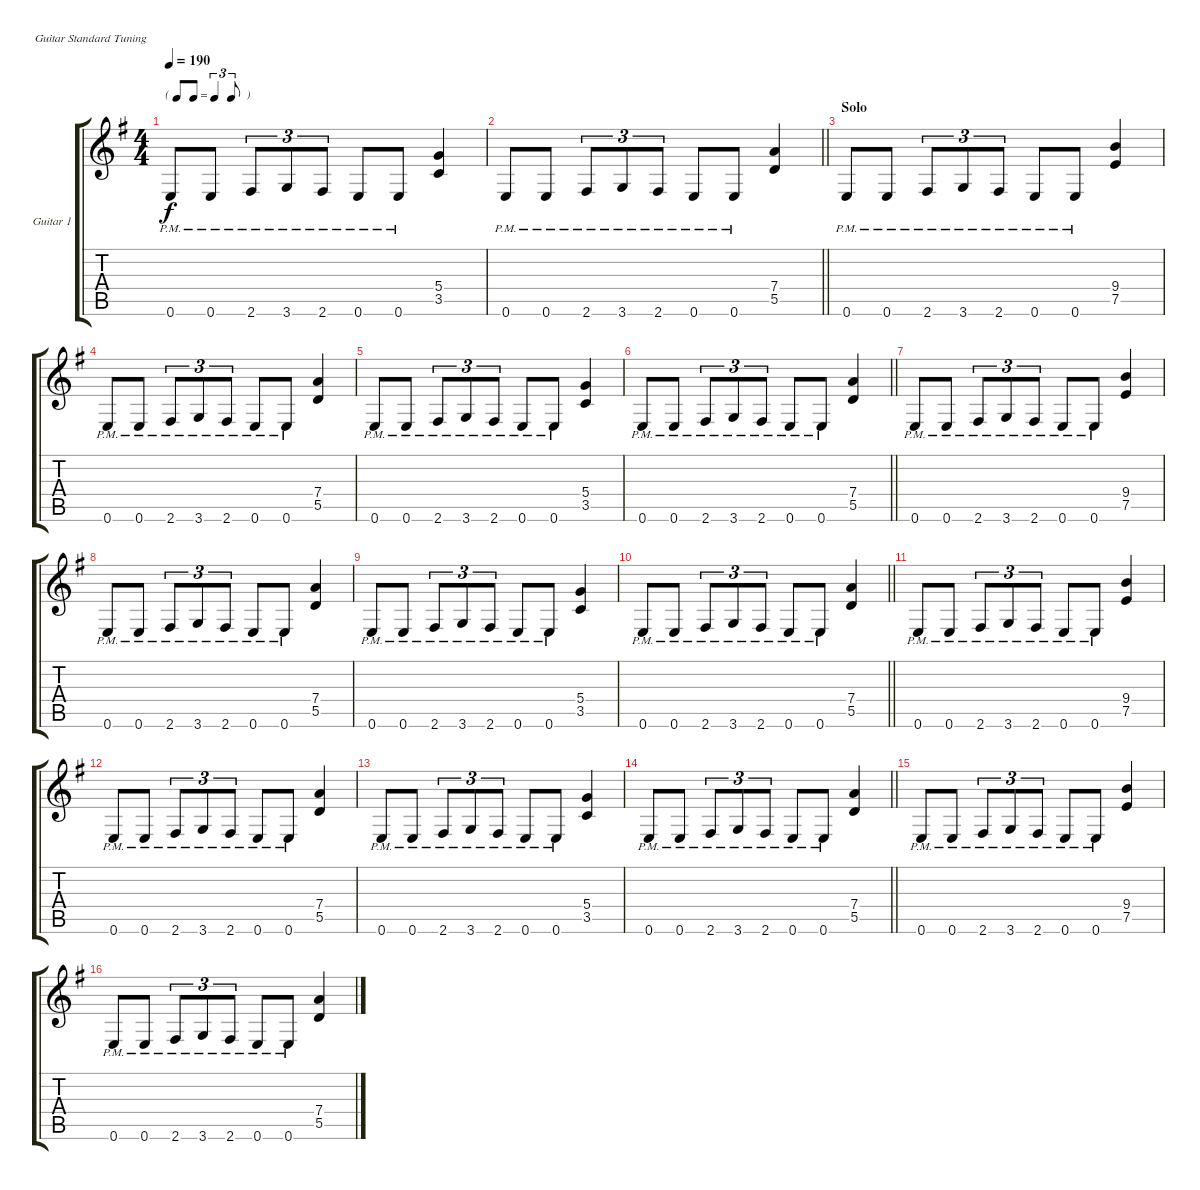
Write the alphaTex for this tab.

\bracketExtendMode groupsimilarinstruments
\firstSystemTrackNameOrientation horizontal
\otherSystemsTrackNameOrientation horizontal
\track ("Guitar 1" "Guitar 1") {instrument distortionguitar}
\staff {score tabs}
\tuning (E4 B3 G3 D3 A2 E2)
\ts (4 4)
\tf triplet8th
\tempo 190
\clef g2
\ks g
0.6{pm}.8{dy f} 0.6{pm}.8 2.6{pm}.8{tu (3 2)} 3.6{pm}.8{tu (3 2)} 2.6{pm}.8{tu (3 2)} 0.6{pm}.8 0.6{pm}.8 (5.4 3.5).4 |
\barLineRight lightlight
0.6{pm}.8 0.6{pm}.8 2.6{pm}.8{tu (3 2)} 3.6{pm}.8{tu (3 2)} 2.6{pm}.8{tu (3 2)} 0.6{pm}.8 0.6{pm}.8 (7.4 5.5).4 |
\section ("" "Solo")
0.6{pm}.8 0.6{pm}.8 2.6{pm}.8{tu (3 2)} 3.6{pm}.8{tu (3 2)} 2.6{pm}.8{tu (3 2)} 0.6{pm}.8 0.6{pm}.8 (9.4 7.5).4 |
0.6{pm}.8 0.6{pm}.8 2.6{pm}.8{tu (3 2)} 3.6{pm}.8{tu (3 2)} 2.6{pm}.8{tu (3 2)} 0.6{pm}.8 0.6{pm}.8 (7.4 5.5).4 |
0.6{pm}.8 0.6{pm}.8 2.6{pm}.8{tu (3 2)} 3.6{pm}.8{tu (3 2)} 2.6{pm}.8{tu (3 2)} 0.6{pm}.8 0.6{pm}.8 (5.4 3.5).4 |
\barLineRight lightlight
0.6{pm}.8 0.6{pm}.8 2.6{pm}.8{tu (3 2)} 3.6{pm}.8{tu (3 2)} 2.6{pm}.8{tu (3 2)} 0.6{pm}.8 0.6{pm}.8 (7.4 5.5).4 |
0.6{pm}.8 0.6{pm}.8 2.6{pm}.8{tu (3 2)} 3.6{pm}.8{tu (3 2)} 2.6{pm}.8{tu (3 2)} 0.6{pm}.8 0.6{pm}.8 (9.4 7.5).4 |
0.6{pm}.8 0.6{pm}.8 2.6{pm}.8{tu (3 2)} 3.6{pm}.8{tu (3 2)} 2.6{pm}.8{tu (3 2)} 0.6{pm}.8 0.6{pm}.8 (7.4 5.5).4 |
0.6{pm}.8 0.6{pm}.8 2.6{pm}.8{tu (3 2)} 3.6{pm}.8{tu (3 2)} 2.6{pm}.8{tu (3 2)} 0.6{pm}.8 0.6{pm}.8 (5.4 3.5).4 |
\barLineRight lightlight
0.6{pm}.8 0.6{pm}.8 2.6{pm}.8{tu (3 2)} 3.6{pm}.8{tu (3 2)} 2.6{pm}.8{tu (3 2)} 0.6{pm}.8 0.6{pm}.8 (7.4 5.5).4 |
0.6{pm}.8 0.6{pm}.8 2.6{pm}.8{tu (3 2)} 3.6{pm}.8{tu (3 2)} 2.6{pm}.8{tu (3 2)} 0.6{pm}.8 0.6{pm}.8 (9.4 7.5).4 |
0.6{pm}.8 0.6{pm}.8 2.6{pm}.8{tu (3 2)} 3.6{pm}.8{tu (3 2)} 2.6{pm}.8{tu (3 2)} 0.6{pm}.8 0.6{pm}.8 (7.4 5.5).4 |
0.6{pm}.8 0.6{pm}.8 2.6{pm}.8{tu (3 2)} 3.6{pm}.8{tu (3 2)} 2.6{pm}.8{tu (3 2)} 0.6{pm}.8 0.6{pm}.8 (5.4 3.5).4 |
\barLineRight lightlight
0.6{pm}.8 0.6{pm}.8 2.6{pm}.8{tu (3 2)} 3.6{pm}.8{tu (3 2)} 2.6{pm}.8{tu (3 2)} 0.6{pm}.8 0.6{pm}.8 (7.4 5.5).4 |
0.6{pm}.8 0.6{pm}.8 2.6{pm}.8{tu (3 2)} 3.6{pm}.8{tu (3 2)} 2.6{pm}.8{tu (3 2)} 0.6{pm}.8 0.6{pm}.8 (9.4 7.5).4 |
0.6{pm}.8 0.6{pm}.8 2.6{pm}.8{tu (3 2)} 3.6{pm}.8{tu (3 2)} 2.6{pm}.8{tu (3 2)} 0.6{pm}.8 0.6{pm}.8 (7.4 5.5).4
